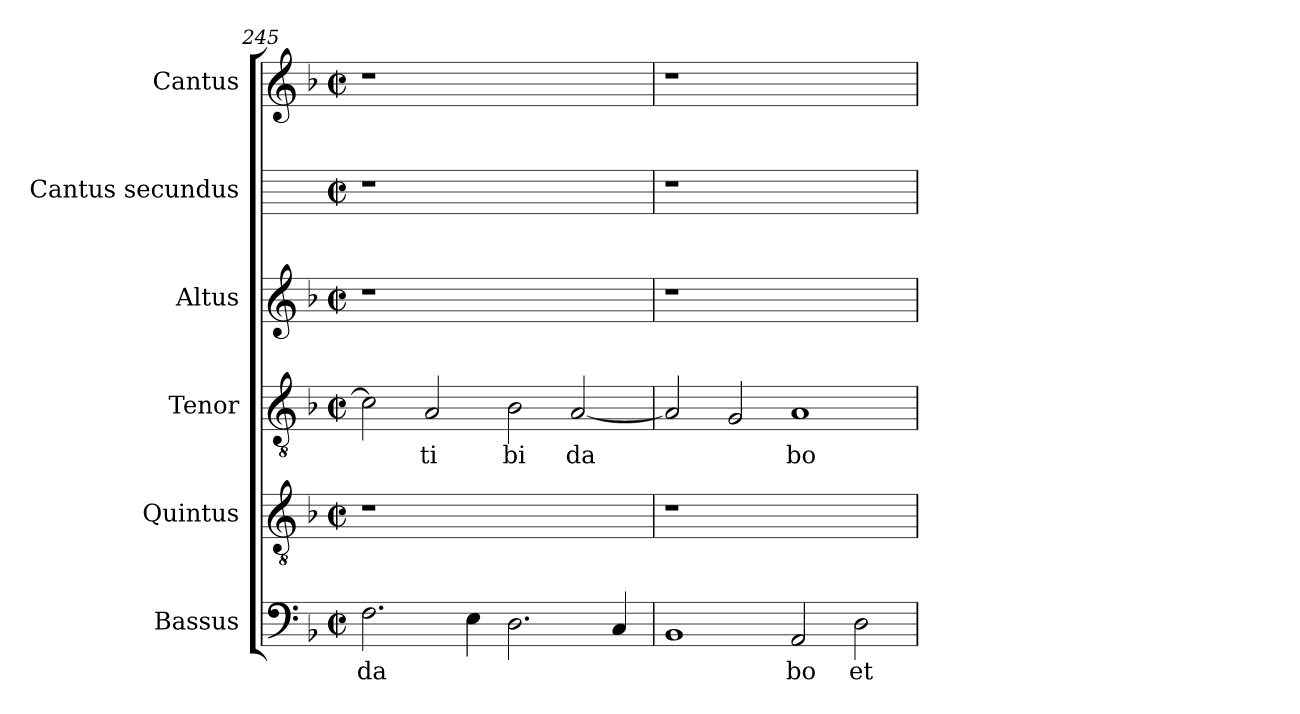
**kern	**text	**kern	**kern	**text	**kern	**kern	**kern
*part6	*part6	*part5	*part4	*part4	*part3	*part2	*part1
*staff6	*staff6	*staff5	*staff4	*staff4	*staff3	*staff2	*staff1
*I"Bassus	*	*I"Quintus	*I"Tenor	*	*I"Altus	*I"Cantus  secundus	*I"Cantus
*I'B	*	*I'Q	*I'T	*	*I'A	*	*I'C
*clefF4	*	*clefGv2	*clefGv2	*	*clefG2	*	*clefG2
*k[b-]	*	*k[b-]	*k[b-]	*	*k[b-]	*k[]	*k[b-]
*F:	*	*F:	*F:	*	*F:	*C:	*F:
*M2/2	*	*M2/2	*M2/2	*	*M2/2	*M2/2	*M2/2
*met(c|)	*	*met(c|)	*met(c|)	*	*met(c|)	*met(c|)	*met(c|)
=245	=245	=245	=245	=245	=245	=245	=245
!	!LO:LY:b:cj	!	!	!LO:LY:b:cj	!	!	!
2.F\	da-	1r	2c\]	.	1r	1r	1r
!	!	!	!	!LO:LY:b:cj	!	!	!
.	.	.	2A/	ti	.	.	.
!	!LO:LY:b:cj	!	!	!	!	!	!
4E\	--	.	.	.	.	.	.
!	!LO:LY:b:cj	!	!	!LO:LY:b:cj	!	!	!
2.D\	--	1ryy	2B-\	bi	1ryy	1ryy	1ryy
!	!	!	!	!LO:LY:b:cj	!	!	!
.	.	.	[<2A/	da	.	.	.
!	!LO:LY:b:cj	!	!	!	!	!	!
4C/	--	.	.	.	.	.	.
=246	=246	=246	=246	=246	=246	=246	=246
!	!LO:LY:b:cj	!	!	!LO:LY:b:cj	!	!	!
1BB-	--	1r	2A/]	.	1r	1r	1r
!	!	!	!	!LO:LY:b:cj	!	!	!
.	.	.	2G/	.	.	.	.
!	!LO:LY:b:cj	!	!	!LO:LY:b:cj	!	!	!
2AA/	-bo	1ryy	1A	bo	1ryy	1ryy	1ryy
!	!LO:LY:b:cj	!	!	!	!	!	!
2D\	et	.	.	.	.	.	.
=	=	=	=	=	=	=	=
*-	*-	*-	*-	*-	*-	*-	*-
